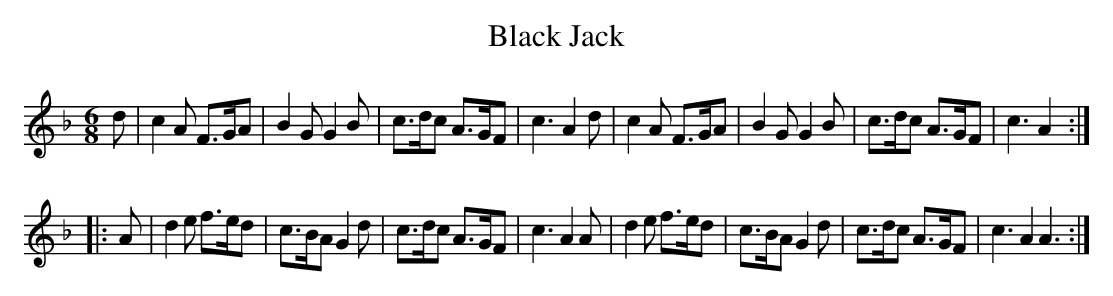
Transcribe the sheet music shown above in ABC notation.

X:1
T: Black Jack
K:F
M:6/8
   d | c2 A F>GA | B2 G G2 B | c>dc A>GF | c3 A2 \
   d | c2 A F>GA | B2 G G2 B | c>dc A>GF | c3 A2 :|
|: A | d2 e f>ed | c>BA G2 d | c>dc A>GF | c3 A2 \
   A | d2 e f>ed | c>BA G2 d | c>dc A>GF | c3 A2 A3 :|
